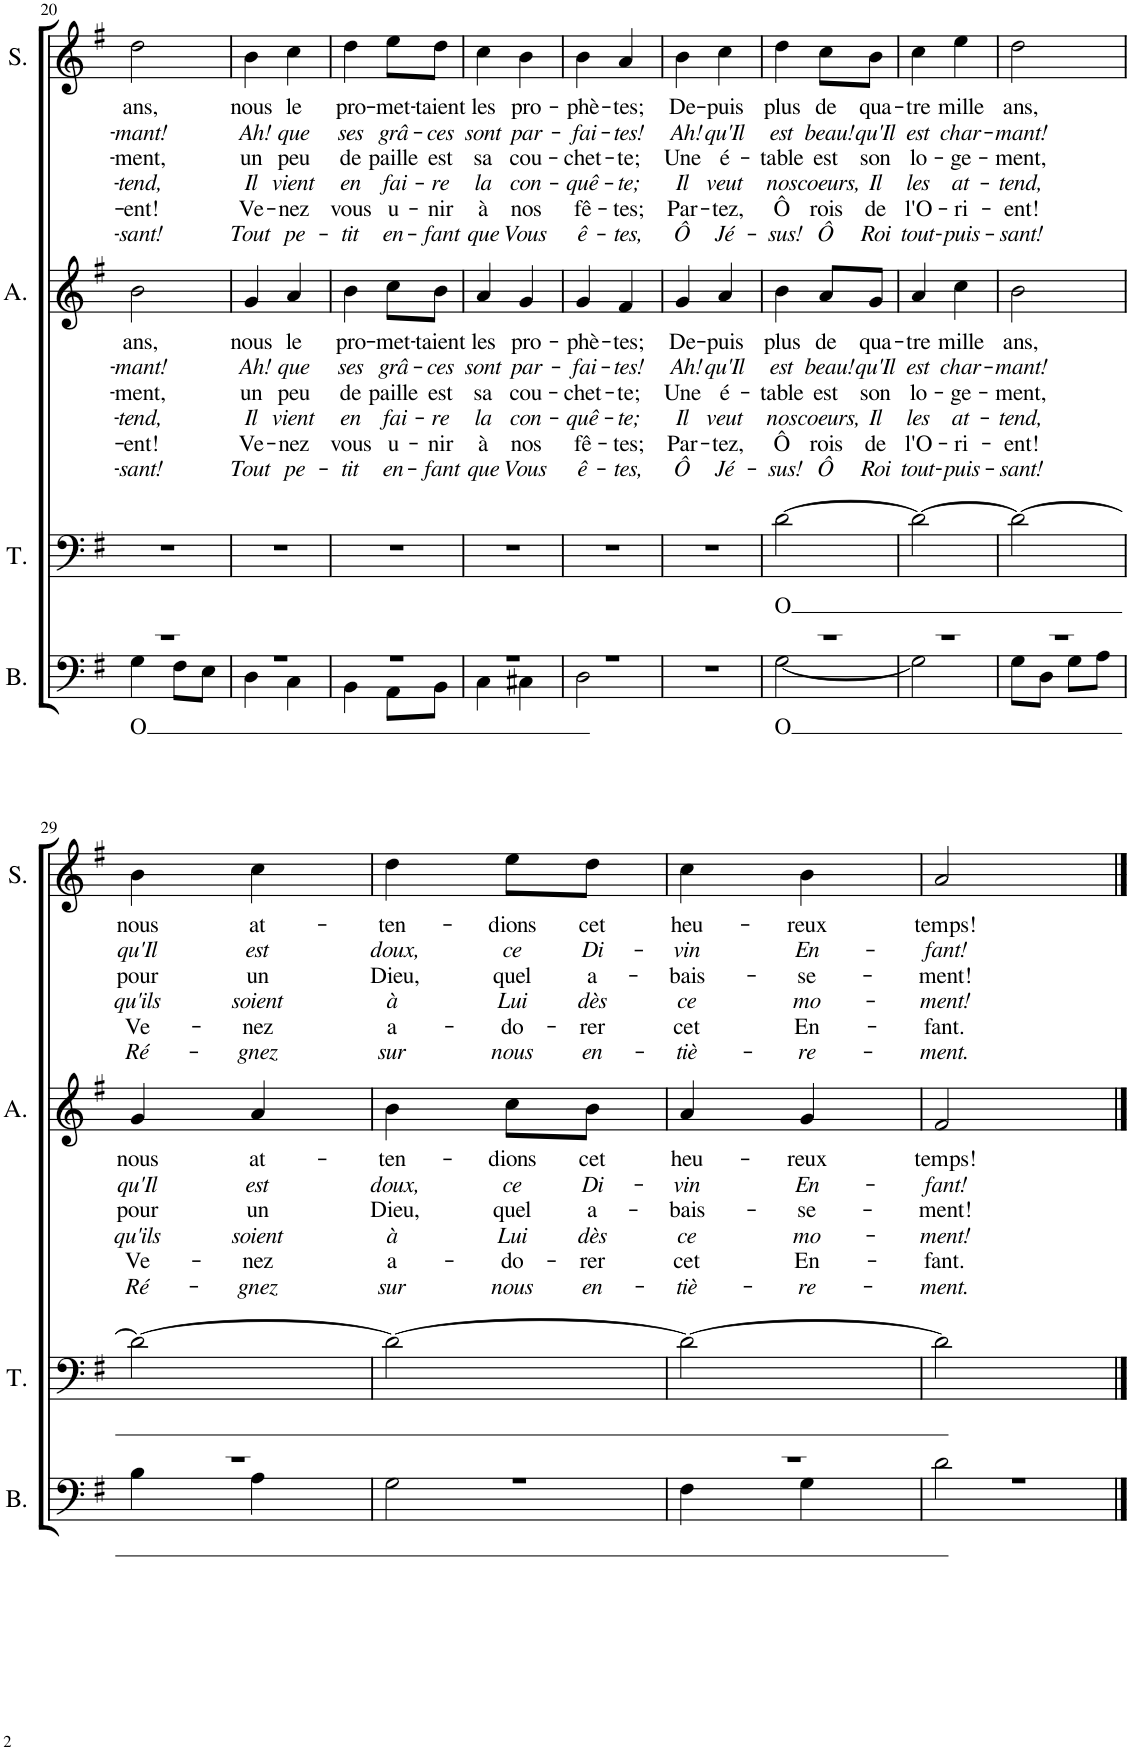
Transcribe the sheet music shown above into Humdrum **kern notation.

**kern	**text	**kern	**text	**kern	**text	**text	**text	**text	**text	**text	**kern	**text	**text	**text	**text	**text	**text
*part4	*part4	*part3	*part3	*part2	*part2	*part2	*part2	*part2	*part2	*part2	*part1	*part1	*part1	*part1	*part1	*part1	*part1
*staff4	*staff4	*staff3	*staff3	*staff2	*staff2	*staff2	*staff2	*staff2	*staff2	*staff2	*staff1	*staff1	*staff1	*staff1	*staff1	*staff1	*staff1
*I"Basse	*	*I"Ténor	*	*I"Alto	*	*	*	*	*	*	*I"Soprane	*	*	*	*	*	*
*I'B.	*	*I'T.	*	*I'A.	*	*	*	*	*	*	*I'S.	*	*	*	*	*	*
!!LO:PB:g=z
*clefF4	*	*clefF4	*	*clefG2	*	*	*	*	*	*	*clefG2	*	*	*	*	*	*
*k[f#]	*	*k[f#]	*	*k[f#]	*	*	*	*	*	*	*k[f#]	*	*	*	*	*	*
*M2/4	*	*M2/4	*	*M2/4	*	*	*	*	*	*	*M2/4	*	*	*	*	*	*
=20	=20	=20	=20	=20	=20	=20	=20	=20	=20	=20	=20	=20	=20	=20	=20	=20	=20
*^	*	*	*	*	*	*	*	*	*	*	*	*	*	*	*	*	*
!	!	!LO:LY:b	!	!	!	!LO:LY:b	!LO:LY:b	!LO:LY:b	!LO:LY:b	!LO:LY:b	!LO:LY:b	!	!LO:LY:b	!LO:LY:b	!LO:LY:b	!LO:LY:b	!LO:LY:b	!LO:LY:b
2r	4G\	O	2r	.	2b\	ans,	-mant!	-ment,	-tend,	-ent!	-sant!	2dd\	ans,	-mant!	-ment,	-tend,	-ent!	-sant!
.	8F#\L	.	.	.	.	.	.	.	.	.	.	.	.	.	.	.	.	.
.	8E\J	.	.	.	.	.	.	.	.	.	.	.	.	.	.	.	.	.
=21	=21	=21	=21	=21	=21	=21	=21	=21	=21	=21	=21	=21	=21	=21	=21	=21	=21	=21
!	!	!	!	!	!	!LO:LY:b	!LO:LY:b	!LO:LY:b	!LO:LY:b	!LO:LY:b	!LO:LY:b	!	!LO:LY:b	!LO:LY:b	!LO:LY:b	!LO:LY:b	!LO:LY:b	!LO:LY:b
2r	4D\	.	2r	.	4g/	nous	Ah!	un	Il	Ve-	Tout	4b\	nous	Ah!	un	Il	Ve-	Tout
!	!	!	!	!	!	!LO:LY:b	!LO:LY:b	!LO:LY:b	!LO:LY:b	!LO:LY:b	!LO:LY:b	!	!LO:LY:b	!LO:LY:b	!LO:LY:b	!LO:LY:b	!LO:LY:b	!LO:LY:b
.	4C\	.	.	.	4a/	le	que	peu	vient	-nez	pe-	4cc\	le	que	peu	vient	-nez	pe-
=22	=22	=22	=22	=22	=22	=22	=22	=22	=22	=22	=22	=22	=22	=22	=22	=22	=22	=22
!	!	!	!	!	!	!LO:LY:b	!LO:LY:b	!LO:LY:b	!LO:LY:b	!LO:LY:b	!LO:LY:b	!	!LO:LY:b	!LO:LY:b	!LO:LY:b	!LO:LY:b	!LO:LY:b	!LO:LY:b
2r	4BB\	.	2r	.	4b\	pro-	ses	de	en	vous	-tit	4dd\	pro-	ses	de	en	vous	-tit
!	!	!	!	!	!	!LO:LY:b	!LO:LY:b	!LO:LY:b	!LO:LY:b	!LO:LY:b	!LO:LY:b	!	!LO:LY:b	!LO:LY:b	!LO:LY:b	!LO:LY:b	!LO:LY:b	!LO:LY:b
.	8AA\L	.	.	.	8cc\L	-met-	grâ-	paille	fai-	u-	en-	8ee\L	-met-	grâ-	paille	fai-	u-	en-
!	!	!	!	!	!	!LO:LY:b	!LO:LY:b	!LO:LY:b	!LO:LY:b	!LO:LY:b	!LO:LY:b	!	!LO:LY:b	!LO:LY:b	!LO:LY:b	!LO:LY:b	!LO:LY:b	!LO:LY:b
.	8BB\J	.	.	.	8b\J	-taient	-ces	est	-re	-nir	-fant	8dd\J	-taient	-ces	est	-re	-nir	-fant
=23	=23	=23	=23	=23	=23	=23	=23	=23	=23	=23	=23	=23	=23	=23	=23	=23	=23	=23
!	!	!	!	!	!	!LO:LY:b	!LO:LY:b	!LO:LY:b	!LO:LY:b	!LO:LY:b	!LO:LY:b	!	!LO:LY:b	!LO:LY:b	!LO:LY:b	!LO:LY:b	!LO:LY:b	!LO:LY:b
2r	4C\	.	2r	.	4a/	les	sont	sa	la	à	que	4cc\	les	sont	sa	la	à	que
!	!	!	!	!	!	!LO:LY:b	!LO:LY:b	!LO:LY:b	!LO:LY:b	!LO:LY:b	!LO:LY:b	!	!LO:LY:b	!LO:LY:b	!LO:LY:b	!LO:LY:b	!LO:LY:b	!LO:LY:b
.	4C#X\	.	.	.	4g/	pro-	par-	cou-	con-	nos	Vous	4b\	pro-	par-	cou-	con-	nos	Vous
=24	=24	=24	=24	=24	=24	=24	=24	=24	=24	=24	=24	=24	=24	=24	=24	=24	=24	=24
!	!	!	!	!	!	!LO:LY:b	!LO:LY:b	!LO:LY:b	!LO:LY:b	!LO:LY:b	!LO:LY:b	!	!LO:LY:b	!LO:LY:b	!LO:LY:b	!LO:LY:b	!LO:LY:b	!LO:LY:b
2r	2D\	.	2r	.	4g/	-phè-	-fai-	-chet-	-quê-	fê-	ê-	4b\	-phè-	-fai-	-chet-	-quê-	fê-	ê-
!	!	!	!	!	!	!LO:LY:b	!LO:LY:b	!LO:LY:b	!LO:LY:b	!LO:LY:b	!LO:LY:b	!	!LO:LY:b	!LO:LY:b	!LO:LY:b	!LO:LY:b	!LO:LY:b	!LO:LY:b
.	.	.	.	.	4f#/	-tes;	-tes!	-te;	-te;	-tes;	-tes,	4a/	-tes;	-tes!	-te;	-te;	-tes;	-tes,
*v	*v	*	*	*	*	*	*	*	*	*	*	*	*	*	*	*	*	*
=25	=25	=25	=25	=25	=25	=25	=25	=25	=25	=25	=25	=25	=25	=25	=25	=25	=25
!	!	!	!	!	!LO:LY:b	!LO:LY:b	!LO:LY:b	!LO:LY:b	!LO:LY:b	!LO:LY:b	!	!LO:LY:b	!LO:LY:b	!LO:LY:b	!LO:LY:b	!LO:LY:b	!LO:LY:b
2r	.	2r	.	4g/	De-	Ah!	Une	Il	Par-	Ô	4b\	De-	Ah!	Une	Il	Par-	Ô
!	!	!	!	!	!LO:LY:b	!LO:LY:b	!LO:LY:b	!LO:LY:b	!LO:LY:b	!LO:LY:b	!	!LO:LY:b	!LO:LY:b	!LO:LY:b	!LO:LY:b	!LO:LY:b	!LO:LY:b
.	.	.	.	4a/	-puis	qu'Il	é-	veut	-tez,	Jé-	4cc\	-puis	qu'Il	é-	veut	-tez,	Jé-
=26	=26	=26	=26	=26	=26	=26	=26	=26	=26	=26	=26	=26	=26	=26	=26	=26	=26
*^	*	*	*	*	*	*	*	*	*	*	*	*	*	*	*	*	*
!	!	!LO:LY:b	!	!LO:LY:b	!	!LO:LY:b	!LO:LY:b	!LO:LY:b	!LO:LY:b	!LO:LY:b	!LO:LY:b	!	!LO:LY:b	!LO:LY:b	!LO:LY:b	!LO:LY:b	!LO:LY:b	!LO:LY:b
2r	[2G\	O	[2d\	O	4b\	plus	est	-table	nos	Ô	-sus!	4dd\	plus	est	-table	nos	Ô	-sus!
!	!	!	!	!	!	!LO:LY:b	!LO:LY:b	!LO:LY:b	!LO:LY:b	!LO:LY:b	!LO:LY:b	!	!LO:LY:b	!LO:LY:b	!LO:LY:b	!LO:LY:b	!LO:LY:b	!LO:LY:b
.	.	.	.	.	8a/L	de	beau!	est	coeurs,	rois	Ô	8cc\L	de	beau!	est	coeurs,	rois	Ô
!	!	!	!	!	!	!LO:LY:b	!LO:LY:b	!LO:LY:b	!LO:LY:b	!LO:LY:b	!LO:LY:b	!	!LO:LY:b	!LO:LY:b	!LO:LY:b	!LO:LY:b	!LO:LY:b	!LO:LY:b
.	.	.	.	.	8g/J	qua-	qu'Il	son	Il	de	Roi	8b\J	qua-	qu'Il	son	Il	de	Roi
=27	=27	=27	=27	=27	=27	=27	=27	=27	=27	=27	=27	=27	=27	=27	=27	=27	=27	=27
!	!	!	!	!	!	!LO:LY:b	!LO:LY:b	!LO:LY:b	!LO:LY:b	!LO:LY:b	!LO:LY:b	!	!LO:LY:b	!LO:LY:b	!LO:LY:b	!LO:LY:b	!LO:LY:b	!LO:LY:b
2r	2G\]	.	2d\_	.	4a/	-tre	est	lo-	les	l'O-	tout-	4cc\	-tre	est	lo-	les	l'O-	tout-
!	!	!	!	!	!	!LO:LY:b	!LO:LY:b	!LO:LY:b	!LO:LY:b	!LO:LY:b	!LO:LY:b	!	!LO:LY:b	!LO:LY:b	!LO:LY:b	!LO:LY:b	!LO:LY:b	!LO:LY:b
.	.	.	.	.	4cc\	mille	char-	-ge-	at-	-ri-	-puis-	4ee\	mille	char-	-ge-	at-	-ri-	-puis-
=28	=28	=28	=28	=28	=28	=28	=28	=28	=28	=28	=28	=28	=28	=28	=28	=28	=28	=28
!	!	!	!	!	!	!LO:LY:b	!LO:LY:b	!LO:LY:b	!LO:LY:b	!LO:LY:b	!LO:LY:b	!	!LO:LY:b	!LO:LY:b	!LO:LY:b	!LO:LY:b	!LO:LY:b	!LO:LY:b
2r	8G\L	.	2d\_	.	2b\	ans,	-mant!	-ment,	-tend,	-ent!	-sant!	2dd\	ans,	-mant!	-ment,	-tend,	-ent!	-sant!
.	8D\J	.	.	.	.	.	.	.	.	.	.	.	.	.	.	.	.	.
.	8G\L	.	.	.	.	.	.	.	.	.	.	.	.	.	.	.	.	.
.	8A\J	.	.	.	.	.	.	.	.	.	.	.	.	.	.	.	.	.
!!LO:LB:g=z
=29	=29	=29	=29	=29	=29	=29	=29	=29	=29	=29	=29	=29	=29	=29	=29	=29	=29	=29
!	!	!	!	!	!	!LO:LY:b	!LO:LY:b	!LO:LY:b	!LO:LY:b	!LO:LY:b	!LO:LY:b	!	!LO:LY:b	!LO:LY:b	!LO:LY:b	!LO:LY:b	!LO:LY:b	!LO:LY:b
2r	4B\	.	2d\_	.	4g/	nous	qu'Il	pour	qu'ils	Ve-	Ré-	4b\	nous	qu'Il	pour	qu'ils	Ve-	Ré-
!	!	!	!	!	!	!LO:LY:b	!LO:LY:b	!LO:LY:b	!LO:LY:b	!LO:LY:b	!LO:LY:b	!	!LO:LY:b	!LO:LY:b	!LO:LY:b	!LO:LY:b	!LO:LY:b	!LO:LY:b
.	4A\	.	.	.	4a/	at-	est	un	soient	-nez	-gnez	4cc\	at-	est	un	soient	-nez	-gnez
=30	=30	=30	=30	=30	=30	=30	=30	=30	=30	=30	=30	=30	=30	=30	=30	=30	=30	=30
!	!	!	!	!	!	!LO:LY:b	!LO:LY:b	!LO:LY:b	!LO:LY:b	!LO:LY:b	!LO:LY:b	!	!LO:LY:b	!LO:LY:b	!LO:LY:b	!LO:LY:b	!LO:LY:b	!LO:LY:b
2r	2G\	.	2d\_	.	4b\	-ten-	doux,	Dieu,	à	a-	sur	4dd\	-ten-	doux,	Dieu,	à	a-	sur
!	!	!	!	!	!	!LO:LY:b	!LO:LY:b	!LO:LY:b	!LO:LY:b	!LO:LY:b	!LO:LY:b	!	!LO:LY:b	!LO:LY:b	!LO:LY:b	!LO:LY:b	!LO:LY:b	!LO:LY:b
.	.	.	.	.	8cc\L	-dions	ce	quel	Lui	-do-	nous	8ee\L	-dions	ce	quel	Lui	-do-	nous
!	!	!	!	!	!	!LO:LY:b	!LO:LY:b	!LO:LY:b	!LO:LY:b	!LO:LY:b	!LO:LY:b	!	!LO:LY:b	!LO:LY:b	!LO:LY:b	!LO:LY:b	!LO:LY:b	!LO:LY:b
.	.	.	.	.	8b\J	cet	Di-	a-	dès	-rer	en-	8dd\J	cet	Di-	a-	dès	-rer	en-
=31	=31	=31	=31	=31	=31	=31	=31	=31	=31	=31	=31	=31	=31	=31	=31	=31	=31	=31
!	!	!	!	!	!	!LO:LY:b	!LO:LY:b	!LO:LY:b	!LO:LY:b	!LO:LY:b	!LO:LY:b	!	!LO:LY:b	!LO:LY:b	!LO:LY:b	!LO:LY:b	!LO:LY:b	!LO:LY:b
2r	4F#\	.	2d\_	.	4a/	heu-	-vin	-bais-	ce	cet	-tiè-	4cc\	heu-	-vin	-bais-	ce	cet	-tiè-
!	!	!	!	!	!	!LO:LY:b	!LO:LY:b	!LO:LY:b	!LO:LY:b	!LO:LY:b	!LO:LY:b	!	!LO:LY:b	!LO:LY:b	!LO:LY:b	!LO:LY:b	!LO:LY:b	!LO:LY:b
.	4G\	.	.	.	4g/	-reux	En-	-se-	mo-	En-	-re-	4b\	-reux	En-	-se-	mo-	En-	-re-
=32	=32	=32	=32	=32	=32	=32	=32	=32	=32	=32	=32	=32	=32	=32	=32	=32	=32	=32
!	!	!	!	!	!	!LO:LY:b	!LO:LY:b	!LO:LY:b	!LO:LY:b	!LO:LY:b	!LO:LY:b	!	!LO:LY:b	!LO:LY:b	!LO:LY:b	!LO:LY:b	!LO:LY:b	!LO:LY:b
2r	2d\	.	2d\]	.	2f#/	temps!	-fant!	-ment!	-ment!	-fant.	-ment.	2a/	temps!	-fant!	-ment!	-ment!	-fant.	-ment.
*v	*v	*	*	*	*	*	*	*	*	*	*	*	*	*	*	*	*	*
==	==	==	==	==	==	==	==	==	==	==	==	==	==	==	==	==	==
*-	*-	*-	*-	*-	*-	*-	*-	*-	*-	*-	*-	*-	*-	*-	*-	*-	*-
